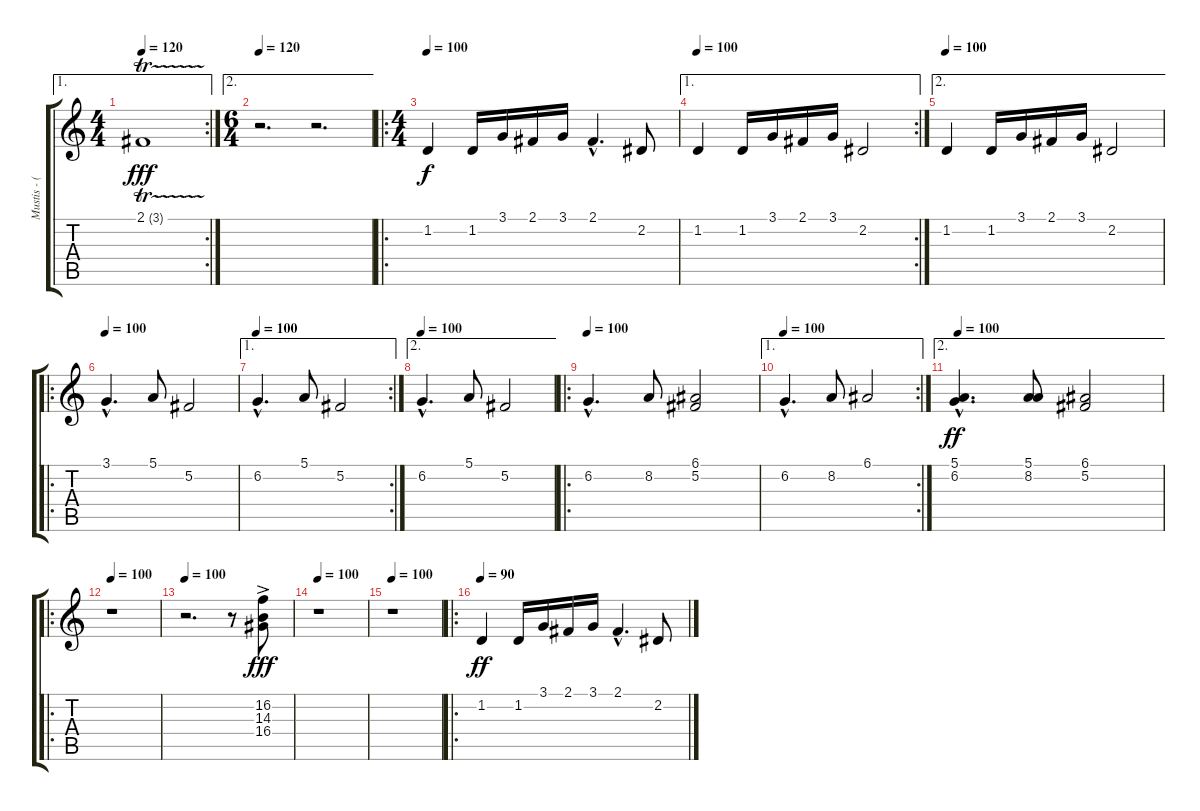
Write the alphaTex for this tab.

\track ("Mustis - (String Ensemble)" "Mustis - (") {instrument stringensemble1}
\staff {score tabs}
\tuning (E4 Db4 A3 E3 A2 E2) {hide}
\ae 1
\rc 2
\ts (4 4)
\tempo 120
\clef g2
\ks c
2.1{tr (3 32)}.1{dy fff} |
\ae 2
\ts (6 4)
\tempo 120
r.2{d} r.2{d} |
\ro
\ts (4 4)
\tempo 100
1.2.4{dy f} 1.2.16 3.1.16 2.1.16 3.1.16 2.1{hac}.4{d} 2.2.8 |
\ae 1
\rc 2
\tempo 100
1.2.4 1.2.16 3.1.16 2.1.16 3.1.16 2.2.2 |
\ae 2
\tempo 100
1.2.4 1.2.16 3.1.16 2.1.16 3.1.16 2.2.2 |
\ro
\tempo 100
3.1{hac}.4{d} 5.1.8 5.2.2 |
\ae 1
\rc 2
\tempo 100
6.2{hac}.4{d} 5.1.8 5.2.2 |
\ae 2
\tempo 100
6.2{hac}.4{d} 5.1.8 5.2.2 |
\ro
\tempo 100
6.2{hac}.4{d} 8.2.8 (6.1 5.2).2 |
\ae 1
\rc 2
\tempo 100
6.2{hac}.4{d} 8.2.8 6.1.2 |
\ae 2
\tempo 100
(5.1{hac} 6.2{hac}).4{d dy ff} (5.1 8.2).8 (6.1 5.2).2 |
\ro
\tempo 100
r.1 |
\tempo 100
r.2{d} r.8 (16.2 14.3{ac} 16.4).8{dy fff} |
\tempo 100
r.1 |
\tempo 100
r.1 |
\ro
\tempo 100
\tempo 90
1.2.4{dy ff} 1.2.16 3.1.16 2.1.16 3.1.16 2.1{hac}.4{d} 2.2.8
